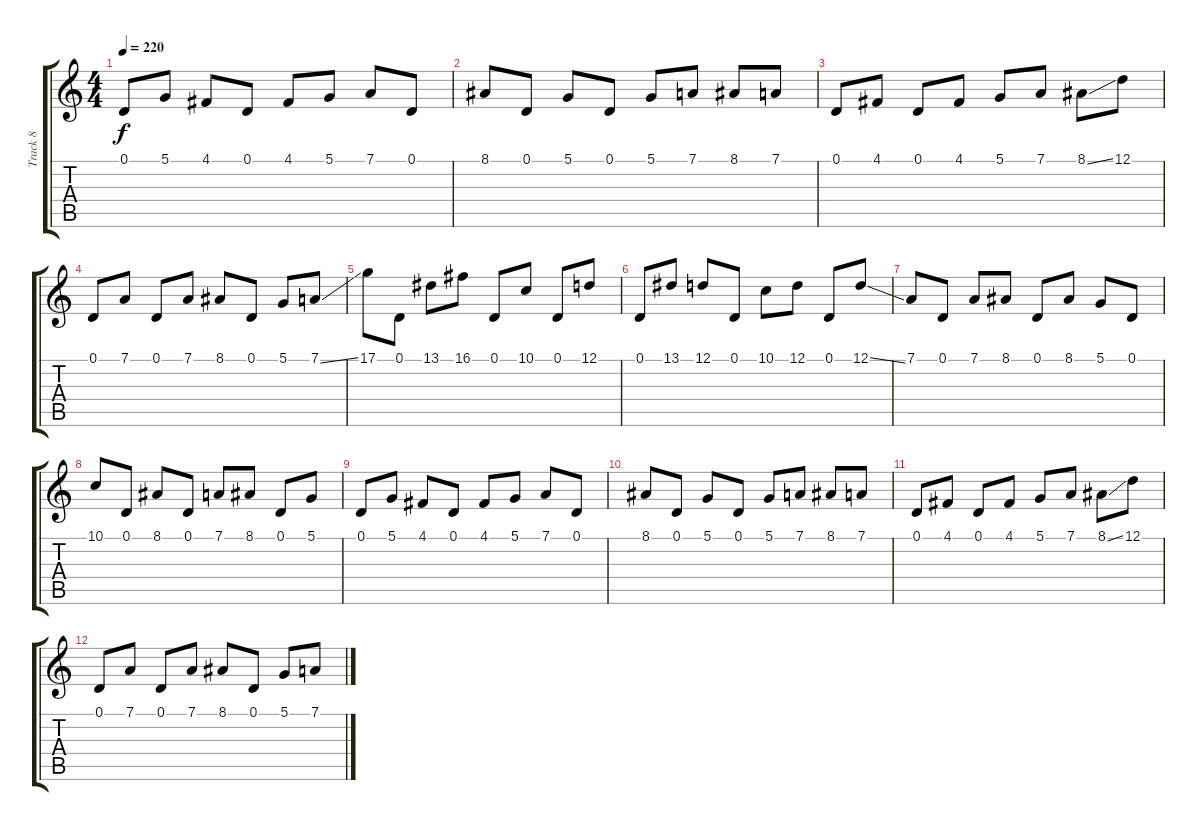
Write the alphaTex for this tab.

\track ("Track 8" "Track 8") {instrument lead8bassandlead}
\staff {score tabs}
\tuning (D4 A3 F3 C3 G2 D2) {hide}
\ts (4 4)
\tempo 220
\clef g2
\ks c
0.1.8{dy f} 5.1.8 4.1.8 0.1.8 4.1.8 5.1.8 7.1.8 0.1.8 |
8.1.8 0.1.8 5.1.8 0.1.8 5.1.8 7.1.8 8.1.8 7.1.8 |
0.1.8 4.1.8 0.1.8 4.1.8 5.1.8 7.1.8 8.1{ss}.8 12.1.8 |
0.1.8 7.1.8 0.1.8 7.1.8 8.1.8 0.1.8 5.1.8 7.1{ss}.8 |
17.1.8 0.1.8 13.1.8 16.1.8 0.1.8 10.1.8 0.1.8 12.1.8 |
0.1.8 13.1.8 12.1.8 0.1.8 10.1.8 12.1.8 0.1.8 12.1{ss}.8 |
7.1.8 0.1.8 7.1.8 8.1.8 0.1.8 8.1.8 5.1.8 0.1.8 |
10.1.8 0.1.8 8.1.8 0.1.8 7.1.8 8.1.8 0.1.8 5.1.8 |
0.1.8 5.1.8 4.1.8 0.1.8 4.1.8 5.1.8 7.1.8 0.1.8 |
8.1.8 0.1.8 5.1.8 0.1.8 5.1.8 7.1.8 8.1.8 7.1.8 |
0.1.8 4.1.8 0.1.8 4.1.8 5.1.8 7.1.8 8.1{ss}.8 12.1.8 |
0.1.8 7.1.8 0.1.8 7.1.8 8.1.8 0.1.8 5.1.8 7.1.8
